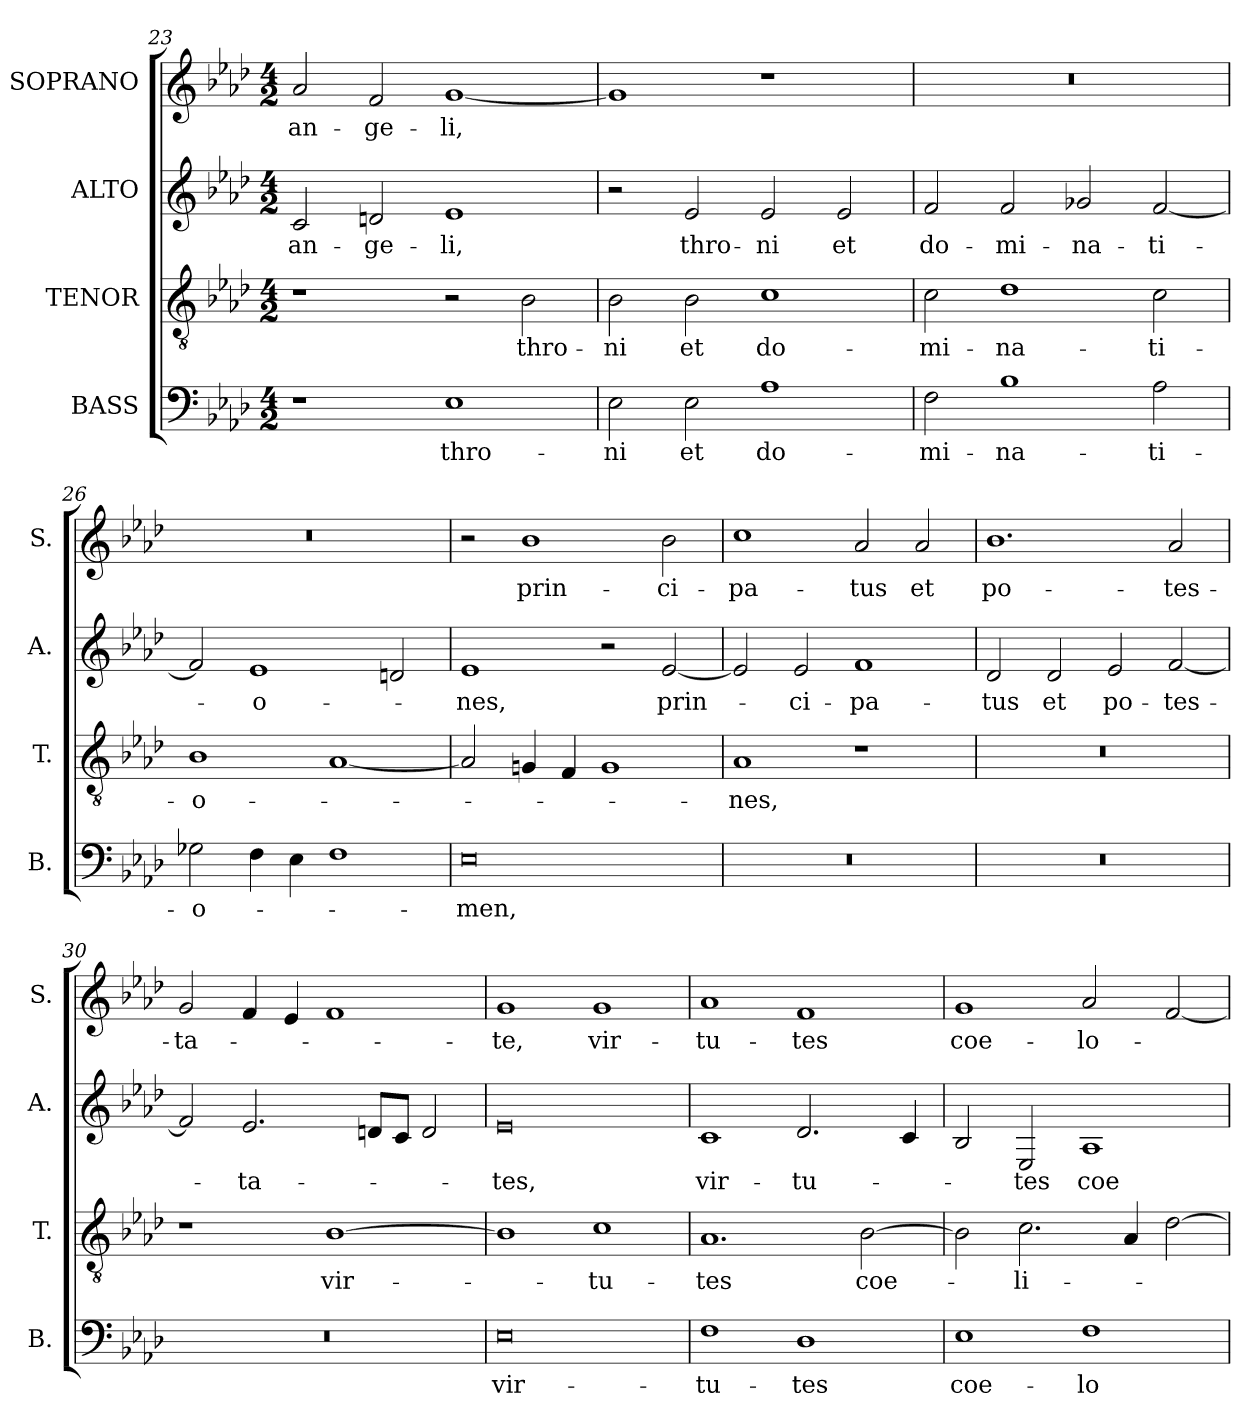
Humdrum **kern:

**kern	**text	**kern	**text	**kern	**text	**kern	**text
*part4	*part4	*part3	*part3	*part2	*part2	*part1	*part1
*staff4	*staff4	*staff3	*staff3	*staff2	*staff2	*staff1	*staff1
*I"BASS	*	*I"TENOR	*	*I"ALTO	*	*I"SOPRANO	*
*I'B.	*	*I'T.	*	*I'A.	*	*I'S.	*
!!LO:PB:g=z
*clefF4	*	*clefGv2	*	*clefG2	*	*clefG2	*
*	*	*ITrd7c12	*	*	*	*	*
*k[b-e-a-d-]	*	*k[b-e-a-d-]	*	*k[b-e-a-d-]	*	*k[b-e-a-d-]	*
*A-:	*	*A-:	*	*A-:	*	*A-:	*
*M4/2	*	*M4/2	*	*M4/2	*	*M4/2	*
=23	=23	=23	=23	=23	=23	=23	=23
!	!	!	!	!	!LO:LY:b	!	!LO:LY:b
1r	.	1r	.	2c/	-an-	2a-/	-an-
!	!	!	!	!	!LO:LY:b	!	!LO:LY:b
.	.	.	.	2dn/	-ge-	2f/	-ge-
!	!LO:LY:b	!	!	!	!LO:LY:b	!	!LO:LY:b
1E-	thro-	2r	.	1e-	-li,	[<1g	-li,
!	!	!	!LO:LY:b	!	!	!	!
.	.	2BB-\	thro-	.	.	.	.
=24	=24	=24	=24	=24	=24	=24	=24
!	!LO:LY:b	!	!LO:LY:b	!	!	!	!
2E-\	-ni	2BB-\	-ni	2r	.	1g]	.
!	!LO:LY:b	!	!LO:LY:b	!	!LO:LY:b	!	!
2E-\	et	2BB-\	et	2e-/	thro-	.	.
!	!LO:LY:b	!	!LO:LY:b	!	!LO:LY:b	!	!
1A-	do-	1C	do-	2e-/	-ni	1r	.
!	!	!	!	!	!LO:LY:b	!	!
.	.	.	.	2e-/	et	.	.
=25	=25	=25	=25	=25	=25	=25	=25
!	!LO:LY:b	!	!LO:LY:b	!	!LO:LY:b	!LO:N:vis=1	!
2F\	-mi-	2C\	-mi-	2f/	do-	0r	.
!	!LO:LY:b	!	!LO:LY:b	!	!LO:LY:b	!	!
1B-	-na-	1D-	-na-	2f/	-mi-	.	.
!	!	!	!	!	!LO:LY:b	!	!
.	.	.	.	2g-X/	-na-	.	.
!	!LO:LY:b	!	!LO:LY:b	!	!LO:LY:b	!	!
2A-\	-ti-	2C\	-ti-	[<2f/	-ti-	.	.
=26	=26	=26	=26	=26	=26	=26	=26
!	!LO:LY:b	!	!LO:LY:b	!	!	!LO:N:vis=1	!
2G-X\	-o-	1BB-	-o-	2f/]	.	0r	.
!	!	!	!	!	!LO:LY:b	!	!
4F\	.	.	.	1e-	-o-	.	.
4E-\	.	.	.	.	.	.	.
1F	.	[<1AA-	.	.	.	.	.
.	.	.	.	2dn/	.	.	.
=27	=27	=27	=27	=27	=27	=27	=27
!	!LO:LY:b	!	!	!	!LO:LY:b	!	!
0E-	-men,	2AA-/]	.	1e-	-nes,	2r	.
!	!	!	!	!	!	!	!LO:LY:b
.	.	4GGn/	.	.	.	1b-	prin-
.	.	4FF/	.	.	.	.	.
.	.	1GG	.	2r	.	.	.
!	!	!	!	!	!LO:LY:b	!	!LO:LY:b
.	.	.	.	[<2e-/	prin-	2b-\	-ci-
=28	=28	=28	=28	=28	=28	=28	=28
!LO:N:vis=1	!	!	!LO:LY:b	!	!	!	!LO:LY:b
0r	.	1AA-	-nes,	2e-/]	.	1cc	-pa-
!	!	!	!	!	!LO:LY:b	!	!
.	.	.	.	2e-/	-ci-	.	.
!	!	!	!	!	!LO:LY:b	!	!LO:LY:b
.	.	1r	.	1f	-pa-	2a-/	-tus
!	!	!	!	!	!	!	!LO:LY:b
.	.	.	.	.	.	2a-/	et
=29	=29	=29	=29	=29	=29	=29	=29
!LO:N:vis=1	!	!LO:N:vis=1	!	!	!LO:LY:b	!	!LO:LY:b
0r	.	0r	.	2d-/	-tus	1.b-	po-
!	!	!	!	!	!LO:LY:b	!	!
.	.	.	.	2d-/	et	.	.
!	!	!	!	!	!LO:LY:b	!	!
.	.	.	.	2e-/	po-	.	.
!	!	!	!	!	!LO:LY:b	!	!LO:LY:b
.	.	.	.	[<2f/	-tes-	2a-/	-tes-
!!LO:LB:g=z
=30	=30	=30	=30	=30	=30	=30	=30
!LO:N:vis=1	!	!	!	!	!	!	!LO:LY:b
0r	.	1r	.	2f/]	.	2g/	-ta-
!	!	!	!	!	!LO:LY:b	!	!
.	.	.	.	2.e-/	-ta-	4f/	.
.	.	.	.	.	.	4e-/	.
!	!	!	!LO:LY:b	!	!	!	!
.	.	[>1BB-	vir-	.	.	1f	.
.	.	.	.	8dn/L	.	.	.
.	.	.	.	8c/J	.	.	.
.	.	.	.	2d/	.	.	.
=31	=31	=31	=31	=31	=31	=31	=31
!	!LO:LY:b	!	!	!	!LO:LY:b	!	!LO:LY:b
0E-	vir-	1BB-]	.	0e-	-tes,	1g	-te,
!	!	!	!LO:LY:b	!	!	!	!LO:LY:b
.	.	1C	-tu-	.	.	1g	vir-
=32	=32	=32	=32	=32	=32	=32	=32
!	!LO:LY:b	!	!LO:LY:b	!	!LO:LY:b	!	!LO:LY:b
1F	-tu-	1.AA-	-tes	1c	vir-	1a-	-tu-
!	!LO:LY:b	!	!	!	!LO:LY:b	!	!LO:LY:b
1D-	-tes	.	.	2.d-/	-tu-	1f	-tes
!	!	!	!LO:LY:b	!	!	!	!
.	.	[>2BB-\	coe-	.	.	.	.
.	.	.	.	4c/	.	.	.
=33	=33	=33	=33	=33	=33	=33	=33
!	!LO:LY:b	!	!	!	!	!	!LO:LY:b
1E-	coe-	2BB-\]	.	2B-/	.	1g	coe-
!	!	!	!LO:LY:b	!	!LO:LY:b	!	!
.	.	2.C\	-li-	2E-/	-tes	.	.
!	!LO:LY:b	!	!	!	!LO:LY:b	!	!LO:LY:b
1F	-lo-	.	.	1A-	coe-	2a-/	-lo-
.	.	4AA-/	.	.	.	.	.
.	.	[>2D-\	.	.	.	[<2f/	.
=	=	=	=	=	=	=	=
*-	*-	*-	*-	*-	*-	*-	*-
